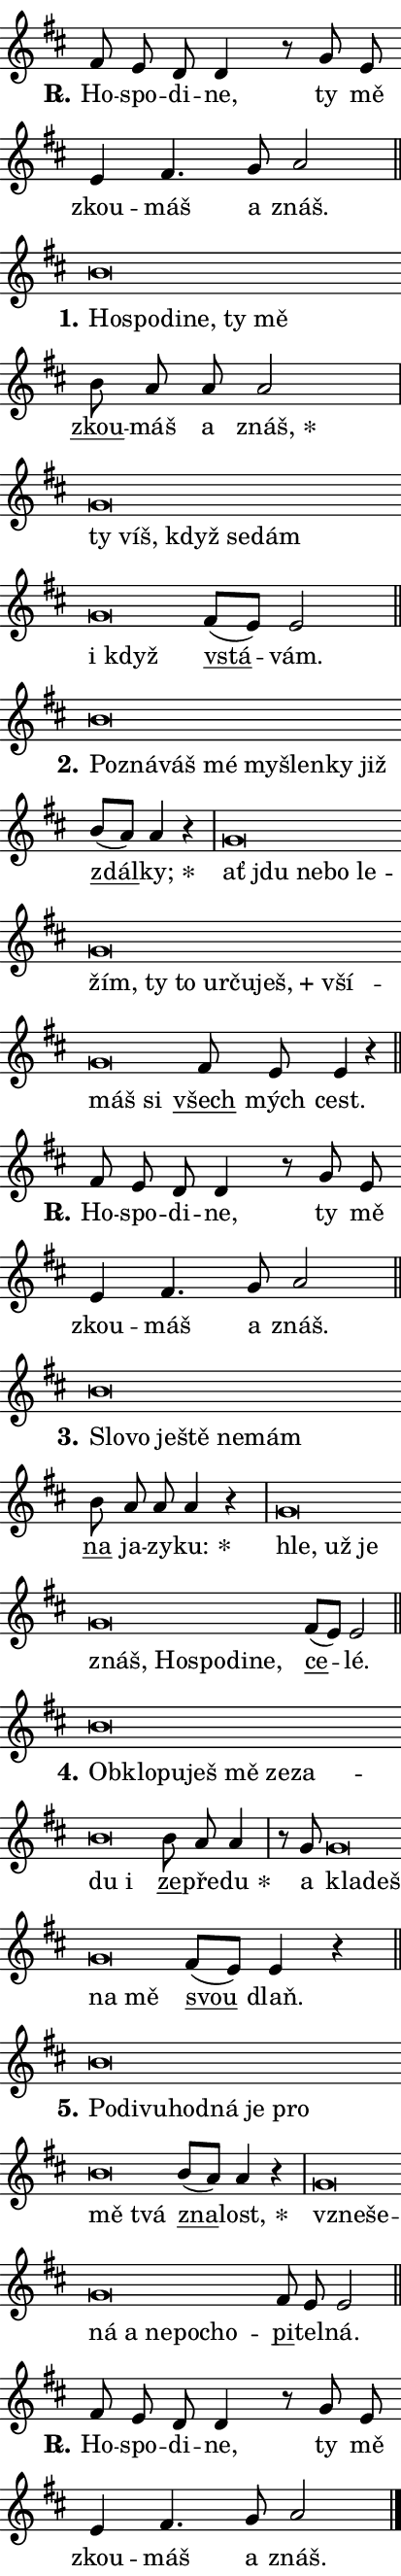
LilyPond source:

\version "2.22.1"
\header { tagline = "" }
\paper {
  indent = 0\cm
  top-margin = 0\cm
  right-margin = 0\cm
  bottom-margin = 0\cm
  left-margin = 0\cm
  paper-width = 7\cm
  page-breaking = #ly:one-page-breaking
  system-system-spacing.basic-distance = #11
  score-system-spacing.basic-distance = #11.3
  ragged-last = ##f
}


%% Author: Thomas Morley
%% https://lists.gnu.org/archive/html/lilypond-user/2020-05/msg00002.html
#(define (line-position grob)
"Returns position of @var[grob} in current system:
   @code{'start}, if at first time-step
   @code{'end}, if at last time-step
   @code{'middle} otherwise
"
  (let* ((col (ly:item-get-column grob))
         (ln (ly:grob-object col 'left-neighbor))
         (rn (ly:grob-object col 'right-neighbor))
         (col-to-check-left (if (ly:grob? ln) ln col))
         (col-to-check-right (if (ly:grob? rn) rn col))
         (break-dir-left
           (and
             (ly:grob-property col-to-check-left 'non-musical #f)
             (ly:item-break-dir col-to-check-left)))
         (break-dir-right
           (and
             (ly:grob-property col-to-check-right 'non-musical #f)
             (ly:item-break-dir col-to-check-right))))
        (cond ((eqv? 1 break-dir-left) 'start)
              ((eqv? -1 break-dir-right) 'end)
              (else 'middle))))

#(define (tranparent-at-line-position vctor)
  (lambda (grob)
  "Relying on @code{line-position} select the relevant enry from @var{vctor}.
Used to determine transparency,"
    (case (line-position grob)
      ((end) (not (vector-ref vctor 0)))
      ((middle) (not (vector-ref vctor 1)))
      ((start) (not (vector-ref vctor 2))))))

noteHeadBreakVisibility =
#(define-music-function (break-visibility)(vector?)
"Makes @code{NoteHead}s transparent relying on @var{break-visibility}"
#{
  \override NoteHead.transparent =
    #(tranparent-at-line-position break-visibility)
#})

#(define delete-ledgers-for-transparent-note-heads
  (lambda (grob)
    "Reads whether a @code{NoteHead} is transparent.
If so this @code{NoteHead} is removed from @code{'note-heads} from
@var{grob}, which is supposed to be @code{LedgerLineSpanner}.
As a result ledgers are not printed for this @code{NoteHead}"
    (let* ((nhds-array (ly:grob-object grob 'note-heads))
           (nhds-list
             (if (ly:grob-array? nhds-array)
                 (ly:grob-array->list nhds-array)
                 '()))
           ;; Relies on the transparent-property being done before
           ;; Staff.LedgerLineSpanner.after-line-breaking is executed.
           ;; This is fragile ...
           (to-keep
             (remove
               (lambda (nhd)
                 (ly:grob-property nhd 'transparent #f))
               nhds-list)))
      ;; TODO find a better method to iterate over grob-arrays, similiar
      ;; to filter/remove etc for lists
      ;; For now rebuilt from scratch
      (set! (ly:grob-object grob 'note-heads)  '())
      (for-each
        (lambda (nhd)
          (ly:pointer-group-interface::add-grob grob 'note-heads nhd))
        to-keep))))

hideNotes = {
  \noteHeadBreakVisibility #begin-of-line-visible
}
unHideNotes = {
  \noteHeadBreakVisibility #all-visible
}

% work-around for resetting accidentals
% https://lilypond.org/doc/v2.23/Documentation/notation/displaying-rhythms#unmetered-music
cadenzaMeasure = {
  \cadenzaOff
  \partial 1024 s1024
  \cadenzaOn
}

#(define-markup-command (accent layout props text) (markup?)
  "Underline accented syllable"
  (interpret-markup layout props
    #{\markup \override #'(offset . 4.3) \underline { #text }#}))

responsum = \markup \concat {
  "R" \hspace #-1.05 \path #0.1 #'((moveto 0 0.07) (lineto 0.9 0.8)) \hspace #0.05 "."
}

\layout {
    \context {
        \Staff
        \remove "Time_signature_engraver"
        \override LedgerLineSpanner.after-line-breaking = #delete-ledgers-for-transparent-note-heads
    }
    \context {
        \Voice {
            \override NoteHead.output-attributes = #'((class . "notehead"))
            \override Hairpin.height = #0.55
        }
    }
    \context {
        \Lyrics {
            \override StanzaNumber.output-attributes = #'((class . "stanzanumber"))
            \override LyricSpace.minimum-distance = #0.9
            \override LyricText.font-name = #"TeX Gyre Schola"
            \override LyricText.font-size = 1
            \override StanzaNumber.font-name = #"TeX Gyre Schola Bold"
            \override StanzaNumber.font-size = 1
        }
    }
}

% magnetic-lyrics.ily
%
%   written by
%     Jean Abou Samra <jean@abou-samra.fr>
%     Werner Lemberg <wl@gnu.org>
%
%   adapted by
%     Jiri Hon <jiri.hon@gmail.com>
%
% Version 2022-Apr-15

% https://www.mail-archive.com/lilypond-user@gnu.org/msg149350.html

#(define (Left_hyphen_pointer_engraver context)
   "Collect syllable-hyphen-syllable occurrences in lyrics and store
them in properties.  This engraver only looks to the left.  For
example, if the lyrics input is @code{foo -- bar}, it does the
following.

@itemize @bullet
@item
Set the @code{text} property of the @code{LyricHyphen} grob between
@q{foo} and @q{bar} to @code{foo}.

@item
Set the @code{left-hyphen} property of the @code{LyricText} grob with
text @q{foo} to the @code{LyricHyphen} grob between @q{foo} and
@q{bar}.
@end itemize

Use this auxiliary engraver in combination with the
@code{lyric-@/text::@/apply-@/magnetic-@/offset!} hook."
   (let ((hyphen #f)
         (text #f))
     (make-engraver
      (acknowledgers
       ((lyric-syllable-interface engraver grob source-engraver)
        (set! text grob)))
      (end-acknowledgers
       ((lyric-hyphen-interface engraver grob source-engraver)
        ;(when (not (grob::has-interface grob 'lyric-space-interface))
          (set! hyphen grob)));)
      ((stop-translation-timestep engraver)
       (when (and text hyphen)
         (ly:grob-set-object! text 'left-hyphen hyphen))
       (set! text #f)
       (set! hyphen #f)))))

#(define (lyric-text::apply-magnetic-offset! grob)
   "If the space between two syllables is less than the value in
property @code{LyricText@/.details@/.squash-threshold}, move the right
syllable to the left so that it gets concatenated with the left
syllable.

Use this function as a hook for
@code{LyricText@/.after-@/line-@/breaking} if the
@code{Left_@/hyphen_@/pointer_@/engraver} is active."
   (let ((hyphen (ly:grob-object grob 'left-hyphen #f)))
     (when hyphen
       (let ((left-text (ly:spanner-bound hyphen LEFT)))
         (when (grob::has-interface left-text 'lyric-syllable-interface)
           (let* ((common (ly:grob-common-refpoint grob left-text X))
                  (this-x-ext (ly:grob-extent grob common X))
                  (left-x-ext
                   (begin
                     ;; Trigger magnetism for left-text.
                     (ly:grob-property left-text 'after-line-breaking)
                     (ly:grob-extent left-text common X)))
                  ;; `delta` is the gap width between two syllables.
                  (delta (- (interval-start this-x-ext)
                            (interval-end left-x-ext)))
                  (details (ly:grob-property grob 'details))
                  (threshold (assoc-get 'squash-threshold details 0.2)))
             (when (< delta threshold)
               (let* (;; We have to manipulate the input text so that
                      ;; ligatures crossing syllable boundaries are not
                      ;; disabled.  For languages based on the Latin
                      ;; script this is essentially a beautification.
                      ;; However, for non-Western scripts it can be a
                      ;; necessity.
                      (lt (ly:grob-property left-text 'text))
                      (rt (ly:grob-property grob 'text))
                      (is-space (grob::has-interface hyphen 'lyric-space-interface))
                      (space (if is-space " " ""))
                      (space-markup (grob-interpret-markup grob " "))
                      (space-size (interval-length (ly:stencil-extent space-markup X)))
                      (extra-delta (if is-space space-size 0))
                      ;; Append new syllable.
                      (ltrt-space (if (and (string? lt) (string? rt))
                                (string-append lt space rt)
                                (make-concat-markup (list lt space rt))))
                      ;; Right-align `ltrt` to the right side.
                      (ltrt-space-markup (grob-interpret-markup
                               grob
                               (make-translate-markup
                                (cons (interval-length this-x-ext) 0)
                                (make-right-align-markup ltrt-space)))))
                 (begin
                   ;; Don't print `left-text`.
                   (ly:grob-set-property! left-text 'stencil #f)
                   ;; Set text and stencil (which holds all collected
                   ;; syllables so far) and shift it to the left.
                   (ly:grob-set-property! grob 'text ltrt-space)
                   (ly:grob-set-property! grob 'stencil ltrt-space-markup)
                   (ly:grob-translate-axis! grob (- (- delta extra-delta)) X))))))))))


#(define (lyric-hyphen::displace-bounds-first grob)
   ;; Make very sure this callback isn't triggered too early.
   (let ((left (ly:spanner-bound grob LEFT))
         (right (ly:spanner-bound grob RIGHT)))
     (ly:grob-property left 'after-line-breaking)
     (ly:grob-property right 'after-line-breaking)
     (ly:lyric-hyphen::print grob)))

squashThreshold = #0.4

\layout {
  \context {
    \Lyrics
    \consists #Left_hyphen_pointer_engraver
    \override LyricText.after-line-breaking =
      #lyric-text::apply-magnetic-offset!
    \override LyricHyphen.stencil = #lyric-hyphen::displace-bounds-first
    \override LyricText.details.squash-threshold = \squashThreshold
    \override LyricHyphen.minimum-distance = 0
    \override LyricHyphen.minimum-length = \squashThreshold
  }
}

squash = \override LyricText.details.squash-threshold = 9999
unSquash = \override LyricText.details.squash-threshold = \squashThreshold

left = \override LyricText.self-alignment-X = #LEFT
unLeft = \revert LyricText.self-alignment-X

starOffset = #(lambda (grob) 
                (let ((x_offset (ly:self-alignment-interface::aligned-on-x-parent grob)))
                  (if (= x_offset 0) 0 (+ x_offset 1.2))))

star = #(define-music-function (syllable)(string?)
"Append star separator at the end of a syllable"
#{
  \once \override LyricText.X-offset = #starOffset
  \lyricmode { \markup {
    #syllable
    \override #'((font-name . "TeX Gyre Schola Bold")) \hspace #0.2 \lower #0.65 \larger "*"
  } }
#})

starAccent = #(define-music-function (syllable)(string?)
"Append star separator at the end of a syllable and make accent"
#{
  \once \override LyricText.X-offset = #starOffset
  \lyricmode { \markup {
    \accent #syllable
    \override #'((font-name . "TeX Gyre Schola Bold")) \hspace #0.2 \lower #0.65 \larger "*"
  } }
#})

breath = #(define-music-function (syllable)(string?)
"Append breathing indicator at the end of a syllable"
#{
  \lyricmode { \markup { #syllable "+" } }
#})

optionalBreath = #(define-music-function (syllable)(string?)
"Append optional breathing indicator at the end of a syllable"
#{
  \lyricmode { \markup { #syllable "(+)" } }
#})


\score {
    <<
        \new Voice = "melody" { \cadenzaOn \key d \major \relative { fis'8 e d d4 r8 \bar "" g e \bar "" e4 fis4. g8 a2 \cadenzaMeasure \bar "||" \break } }
        \new Lyrics \lyricsto "melody" { \lyricmode { \set stanza = \responsum
Ho -- spo -- di -- ne, ty mě zkou -- máš a znáš. } }
    >>
    \layout {}
}

\score {
    <<
        \new Voice = "melody" { \cadenzaOn \key d \major \relative { b'\breve*1/16 \hideNotes \breve*1/16 \bar "" \breve*1/16 \bar "" \breve*1/16 \bar "" \breve*1/16 \breve*1/16 \bar "" \unHideNotes \bar "" b8 a a a2 \cadenzaMeasure \bar "|" g\breve*1/16 \hideNotes \breve*1/16 \bar "" \breve*1/16 \bar "" \breve*1/16 \bar "" \breve*1/16 \bar "" \breve*1/16 \breve*1/16 \bar "" \unHideNotes \bar "" fis8[( e)] e2 \cadenzaMeasure \bar "||" \break } }
        \new Lyrics \lyricsto "melody" { \lyricmode { \set stanza = "1."
\left Ho -- \squash spo -- di -- ne, ty mě \unLeft \unSquash \markup \accent zkou -- máš a \star znáš, \left ty \squash víš, když se -- dám i když \unLeft \unSquash \markup \accent vstá -- vám. } }
    >>
    \layout {}
}

\score {
    <<
        \new Voice = "melody" { \cadenzaOn \key d \major \relative { b'\breve*1/16 \hideNotes \breve*1/16 \bar "" \breve*1/16 \bar "" \breve*1/16 \bar "" \breve*1/16 \bar "" \breve*1/16 \bar "" \breve*1/16 \breve*1/16 \bar "" \unHideNotes \bar "" b8[( a)] a4 r \cadenzaMeasure \bar "|" g\breve*1/16 \hideNotes \breve*1/16 \bar "" \breve*1/16 \bar "" \breve*1/16 \bar "" \breve*1/16 \bar "" \breve*1/16 \bar "" \breve*1/16 \bar "" \breve*1/16 \bar "" \breve*1/16 \bar "" \breve*1/16 \bar "" \breve*1/16 \bar "" \breve*1/16 \bar "" \breve*1/16 \breve*1/16 \bar "" \unHideNotes \bar "" fis8 e e4 r \cadenzaMeasure \bar "||" \break } }
        \new Lyrics \lyricsto "melody" { \lyricmode { \set stanza = "2."
\left Po -- \squash zná -- váš mé my -- šlen -- ky již \unLeft \unSquash \markup \accent zdál -- \star ky; \left ať \squash jdu ne -- bo le -- žím, ty to ur -- ču -- \breath "ješ," vší -- máš si \unLeft \unSquash \markup \accent všech mých cest. } }
    >>
    \layout {}
}

\score {
    <<
        \new Voice = "melody" { \cadenzaOn \key d \major \relative { fis'8 e d d4 r8 \bar "" g e \bar "" e4 fis4. g8 a2 \cadenzaMeasure \bar "||" \break } }
        \new Lyrics \lyricsto "melody" { \lyricmode { \set stanza = \responsum
Ho -- spo -- di -- ne, ty mě zkou -- máš a znáš. } }
    >>
    \layout {}
}

\score {
    <<
        \new Voice = "melody" { \cadenzaOn \key d \major \relative { b'\breve*1/16 \hideNotes \breve*1/16 \bar "" \breve*1/16 \bar "" \breve*1/16 \bar "" \breve*1/16 \breve*1/16 \bar "" \unHideNotes \bar "" b8 a a a4 r \cadenzaMeasure \bar "|" g\breve*1/16 \hideNotes \breve*1/16 \bar "" \breve*1/16 \bar "" \breve*1/16 \bar "" \breve*1/16 \bar "" \breve*1/16 \bar "" \breve*1/16 \breve*1/16 \bar "" \unHideNotes \bar "" fis8[( e)] e2 \cadenzaMeasure \bar "||" \break } }
        \new Lyrics \lyricsto "melody" { \lyricmode { \set stanza = "3."
\left Slo -- \squash vo je -- ště ne -- mám \unLeft \unSquash \markup \accent na ja -- zy -- \star ku: \left hle, \squash už je znáš, Ho -- spo -- di -- ne, \unLeft \unSquash \markup \accent ce -- lé. } }
    >>
    \layout {}
}

\score {
    <<
        \new Voice = "melody" { \cadenzaOn \key d \major \relative { b'\breve*1/16 \hideNotes \breve*1/16 \bar "" \breve*1/16 \bar "" \breve*1/16 \bar "" \breve*1/16 \bar "" \breve*1/16 \bar "" \breve*1/16 \bar "" \breve*1/16 \breve*1/16 \bar "" \unHideNotes \bar "" b8 a a4 \cadenzaMeasure \bar "|" r8 g8 g\breve*1/16 \hideNotes \breve*1/16 \bar "" \breve*1/16 \breve*1/16 \bar "" \unHideNotes \bar "" fis8[( e)] e4 r \cadenzaMeasure \bar "||" \break } }
        \new Lyrics \lyricsto "melody" { \lyricmode { \set stanza = "4."
\left Ob -- \squash klo -- pu -- ješ mě ze -- za -- du i \unLeft \unSquash \markup \accent ze -- pře -- \star du a \left kla -- \squash deš na mě \unLeft \unSquash \markup \accent svou dlaň. } }
    >>
    \layout {}
}

\score {
    <<
        \new Voice = "melody" { \cadenzaOn \key d \major \relative { b'\breve*1/16 \hideNotes \breve*1/16 \bar "" \breve*1/16 \bar "" \breve*1/16 \bar "" \breve*1/16 \bar "" \breve*1/16 \bar "" \breve*1/16 \bar "" \breve*1/16 \breve*1/16 \bar "" \unHideNotes \bar "" b8[( a)] a4 r \cadenzaMeasure \bar "|" g\breve*1/16 \hideNotes \breve*1/16 \bar "" \breve*1/16 \bar "" \breve*1/16 \bar "" \breve*1/16 \bar "" \breve*1/16 \breve*1/16 \bar "" \unHideNotes \bar "" fis8 e e2 \cadenzaMeasure \bar "||" \break } }
        \new Lyrics \lyricsto "melody" { \lyricmode { \set stanza = "5."
\left Po -- \squash di -- vu -- hod -- ná je pro mě tvá \unLeft \unSquash \markup \accent zna -- \star lost, \left vzne -- \squash še -- ná a ne -- po -- cho -- \unLeft \unSquash \markup \accent pi -- tel -- ná. } }
    >>
    \layout {}
}

\score {
    <<
        \new Voice = "melody" { \cadenzaOn \key d \major \relative { fis'8 e d d4 r8 \bar "" g e \bar "" e4 fis4. g8 a2 \cadenzaMeasure \bar "||" \break } \bar "|." }
        \new Lyrics \lyricsto "melody" { \lyricmode { \set stanza = \responsum
Ho -- spo -- di -- ne, ty mě zkou -- máš a znáš. } }
    >>
    \layout {}
}
